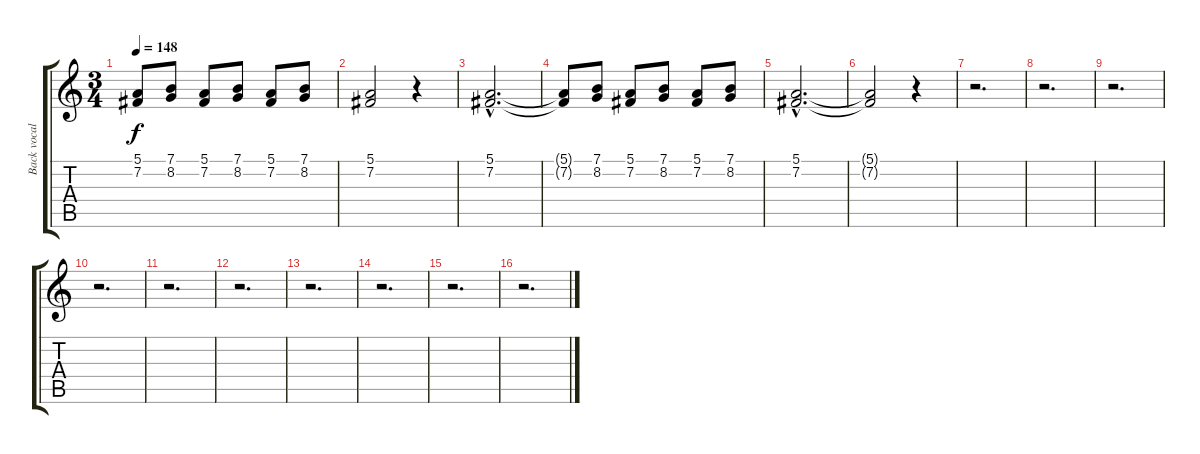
\track ("Back vocals" "Back vocal") {instrument choiraahs}
\staff {score tabs}
\tuning (E4 B3 G3 D3 A2 E2) {hide}
\ts (3 4)
\tempo 148
\clef g2
\ks c
(5.1{t} 7.2{t}).8{dy f} (7.1 8.2).8 (5.1 7.2).8 (7.1 8.2).8 (5.1 7.2).8 (7.1 8.2).8 |
(5.1 7.2).2 r.4 |
(5.1{hac} 7.2{hac}).2{d} |
(5.1{t} 7.2{t}).8 (7.1 8.2).8 (5.1 7.2).8 (7.1 8.2).8 (5.1 7.2).8 (7.1 8.2).8 |
(5.1{hac} 7.2{hac}).2{d} |
(5.1{t} 7.2{t}).2 r.4 |
r.2{d} |
r.2{d} |
r.2{d} |
r.2{d} |
r.2{d} |
r.2{d} |
r.2{d} |
r.2{d} |
r.2{d} |
r.2{d}
